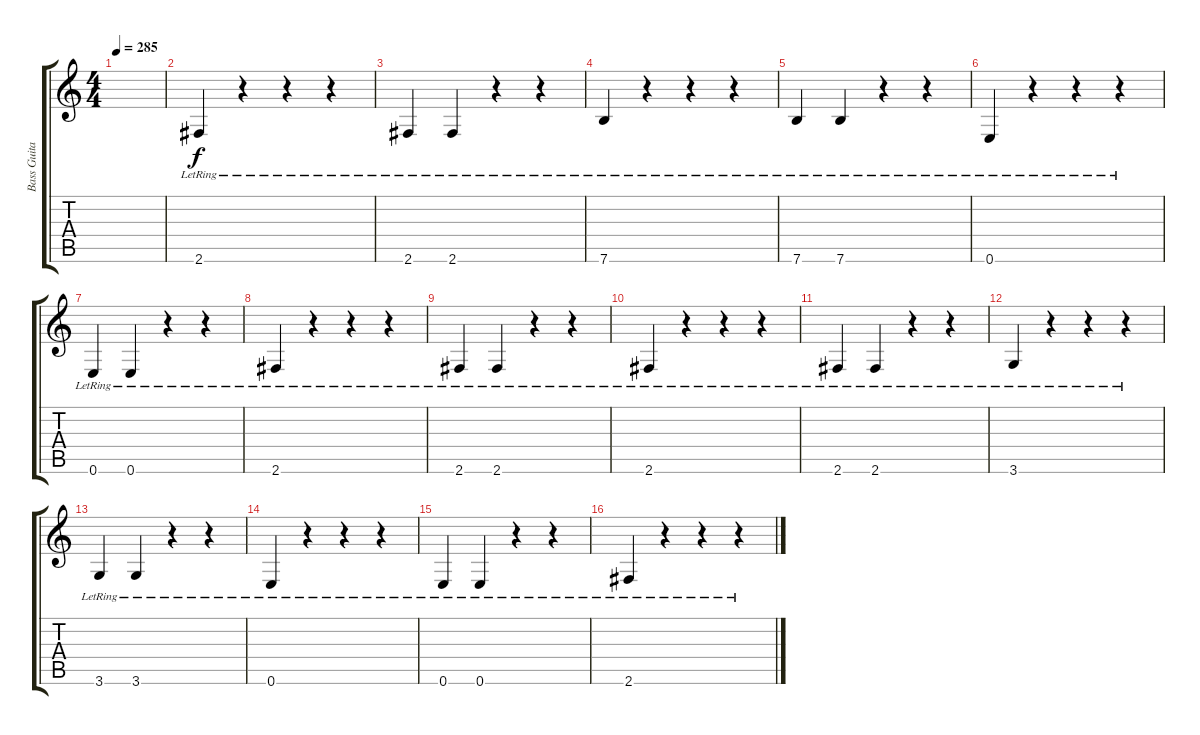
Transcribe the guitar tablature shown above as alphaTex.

\track ("Bass Guitar" "Bass Guita") {instrument electricbassfinger}
\staff {score tabs}
\tuning (E4 B3 G3 D3 A2 E2) {hide}
\ts (4 4)
\tempo 285
\clef g2
\ks c
|
2.6{lr}.4 r.4 r.4 r.4 |
2.6{lr}.4 2.6{lr}.4 r.4 r.4 |
7.6{lr}.4 r.4 r.4 r.4 |
7.6{lr}.4 7.6{lr}.4 r.4 r.4 |
0.6{lr}.4 r.4 r.4 r.4 |
0.6{lr}.4 0.6{lr}.4 r.4 r.4 |
2.6{lr}.4 r.4 r.4 r.4 |
2.6{lr}.4 2.6{lr}.4 r.4 r.4 |
2.6{lr}.4 r.4 r.4 r.4 |
2.6{lr}.4 2.6{lr}.4 r.4 r.4 |
3.6{lr}.4 r.4 r.4 r.4 |
3.6{lr}.4 3.6{lr}.4 r.4 r.4 |
0.6{lr}.4 r.4 r.4 r.4 |
0.6{lr}.4 0.6{lr}.4 r.4 r.4 |
2.6{lr}.4 r.4 r.4 r.4
